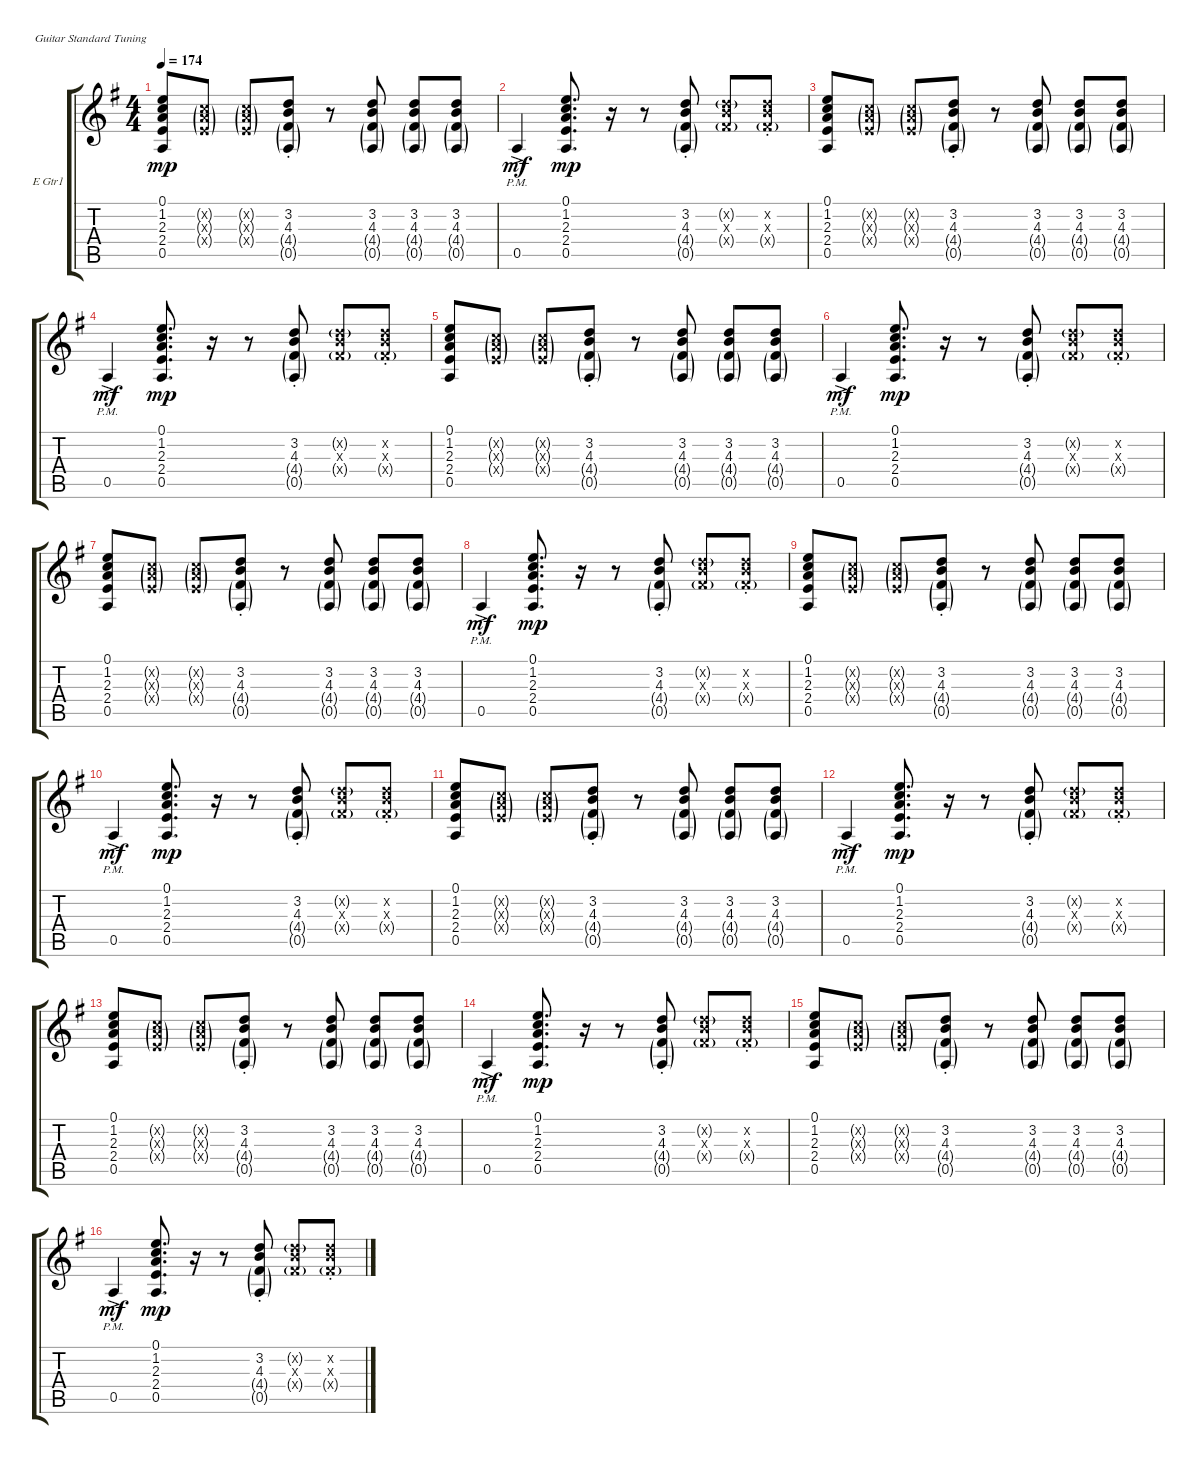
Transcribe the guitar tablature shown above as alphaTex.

\bracketExtendMode groupsimilarinstruments
\firstSystemTrackNameOrientation horizontal
\otherSystemsTrackNameOrientation horizontal
\track ("Electric Guitar 1" "E Gtr1") {instrument electricguitarclean}
\staff {score tabs}
\tuning (E4 B3 G3 D3 A2 E2)
\ts (4 4)
\tempo 174
\clef g2
\ks eminor
(0.1 1.2 2.3 2.4 0.5).8{dy mp} (1.2{g x} 2.3{g x} 2.4{g x}).8 (1.2{g x} 2.3{g x} 2.4{g x}).8 (3.2{st} 4.3 0.5{g} 4.4{g}).8 r.8 (3.2 4.3 0.5{g} 4.4{g}).8 (3.2 4.3 0.5{g} 4.4{g}).8 (3.2 4.3 0.5{g} 4.4{g}).8 |
0.5{ac pm}.4{dy mf} (0.1 1.2 2.3 2.4 0.5).8{d dy mp} r.16 r.8 (3.2{st} 4.3 0.5{g} 4.4{g}).8 (3.2{g x} 4.3{x} 4.4{g x}).8 (3.2{st x} 4.3{x} 4.4{g x}).8 |
(0.1 1.2 2.3 2.4 0.5).8 (1.2{g x} 2.3{g x} 2.4{g x}).8 (1.2{g x} 2.3{g x} 2.4{g x}).8 (3.2{st} 4.3 0.5{g} 4.4{g}).8 r.8 (3.2 4.3 0.5{g} 4.4{g}).8 (3.2 4.3 0.5{g} 4.4{g}).8 (3.2 4.3 0.5{g} 4.4{g}).8 |
0.5{ac pm}.4{dy mf} (0.1 1.2 2.3 2.4 0.5).8{d dy mp} r.16 r.8 (3.2{st} 4.3 0.5{g} 4.4{g}).8 (3.2{g x} 4.3{x} 4.4{g x}).8 (3.2{st x} 4.3{x} 4.4{g x}).8 |
(0.1 1.2 2.3 2.4 0.5).8 (1.2{g x} 2.3{g x} 2.4{g x}).8 (1.2{g x} 2.3{g x} 2.4{g x}).8 (3.2{st} 4.3 0.5{g} 4.4{g}).8 r.8 (3.2 4.3 0.5{g} 4.4{g}).8 (3.2 4.3 0.5{g} 4.4{g}).8 (3.2 4.3 0.5{g} 4.4{g}).8 |
0.5{ac pm}.4{dy mf} (0.1 1.2 2.3 2.4 0.5).8{d dy mp} r.16 r.8 (3.2{st} 4.3 0.5{g} 4.4{g}).8 (3.2{g x} 4.3{x} 4.4{g x}).8 (3.2{st x} 4.3{x} 4.4{g x}).8 |
(0.1 1.2 2.3 2.4 0.5).8 (1.2{g x} 2.3{g x} 2.4{g x}).8 (1.2{g x} 2.3{g x} 2.4{g x}).8 (3.2{st} 4.3 0.5{g} 4.4{g}).8 r.8 (3.2 4.3 0.5{g} 4.4{g}).8 (3.2 4.3 0.5{g} 4.4{g}).8 (3.2 4.3 0.5{g} 4.4{g}).8 |
0.5{ac pm}.4{dy mf} (0.1 1.2 2.3 2.4 0.5).8{d dy mp} r.16 r.8 (3.2{st} 4.3 0.5{g} 4.4{g}).8 (3.2{g x} 4.3{x} 4.4{g x}).8 (3.2{st x} 4.3{x} 4.4{g x}).8 |
(0.1 1.2 2.3 2.4 0.5).8 (1.2{g x} 2.3{g x} 2.4{g x}).8 (1.2{g x} 2.3{g x} 2.4{g x}).8 (3.2{st} 4.3 0.5{g} 4.4{g}).8 r.8 (3.2 4.3 0.5{g} 4.4{g}).8 (3.2 4.3 0.5{g} 4.4{g}).8 (3.2 4.3 0.5{g} 4.4{g}).8 |
0.5{ac pm}.4{dy mf} (0.1 1.2 2.3 2.4 0.5).8{d dy mp} r.16 r.8 (3.2{st} 4.3 0.5{g} 4.4{g}).8 (3.2{g x} 4.3{x} 4.4{g x}).8 (3.2{st x} 4.3{x} 4.4{g x}).8 |
(0.1 1.2 2.3 2.4 0.5).8 (1.2{g x} 2.3{g x} 2.4{g x}).8 (1.2{g x} 2.3{g x} 2.4{g x}).8 (3.2{st} 4.3 0.5{g} 4.4{g}).8 r.8 (3.2 4.3 0.5{g} 4.4{g}).8 (3.2 4.3 0.5{g} 4.4{g}).8 (3.2 4.3 0.5{g} 4.4{g}).8 |
0.5{ac pm}.4{dy mf} (0.1 1.2 2.3 2.4 0.5).8{d dy mp} r.16 r.8 (3.2{st} 4.3 0.5{g} 4.4{g}).8 (3.2{g x} 4.3{x} 4.4{g x}).8 (3.2{st x} 4.3{x} 4.4{g x}).8 |
(0.1 1.2 2.3 2.4 0.5).8 (1.2{g x} 2.3{g x} 2.4{g x}).8 (1.2{g x} 2.3{g x} 2.4{g x}).8 (3.2{st} 4.3 0.5{g} 4.4{g}).8 r.8 (3.2 4.3 0.5{g} 4.4{g}).8 (3.2 4.3 0.5{g} 4.4{g}).8 (3.2 4.3 0.5{g} 4.4{g}).8 |
0.5{ac pm}.4{dy mf} (0.1 1.2 2.3 2.4 0.5).8{d dy mp} r.16 r.8 (3.2{st} 4.3 0.5{g} 4.4{g}).8 (3.2{g x} 4.3{x} 4.4{g x}).8 (3.2{st x} 4.3{x} 4.4{g x}).8 |
(0.1 1.2 2.3 2.4 0.5).8 (1.2{g x} 2.3{g x} 2.4{g x}).8 (1.2{g x} 2.3{g x} 2.4{g x}).8 (3.2{st} 4.3 0.5{g} 4.4{g}).8 r.8 (3.2 4.3 0.5{g} 4.4{g}).8 (3.2 4.3 0.5{g} 4.4{g}).8 (3.2 4.3 0.5{g} 4.4{g}).8 |
0.5{ac pm}.4{dy mf} (0.1 1.2 2.3 2.4 0.5).8{d dy mp} r.16 r.8 (3.2{st} 4.3 0.5{g} 4.4{g}).8 (3.2{g x} 4.3{x} 4.4{g x}).8 (3.2{st x} 4.3{x} 4.4{g x}).8
